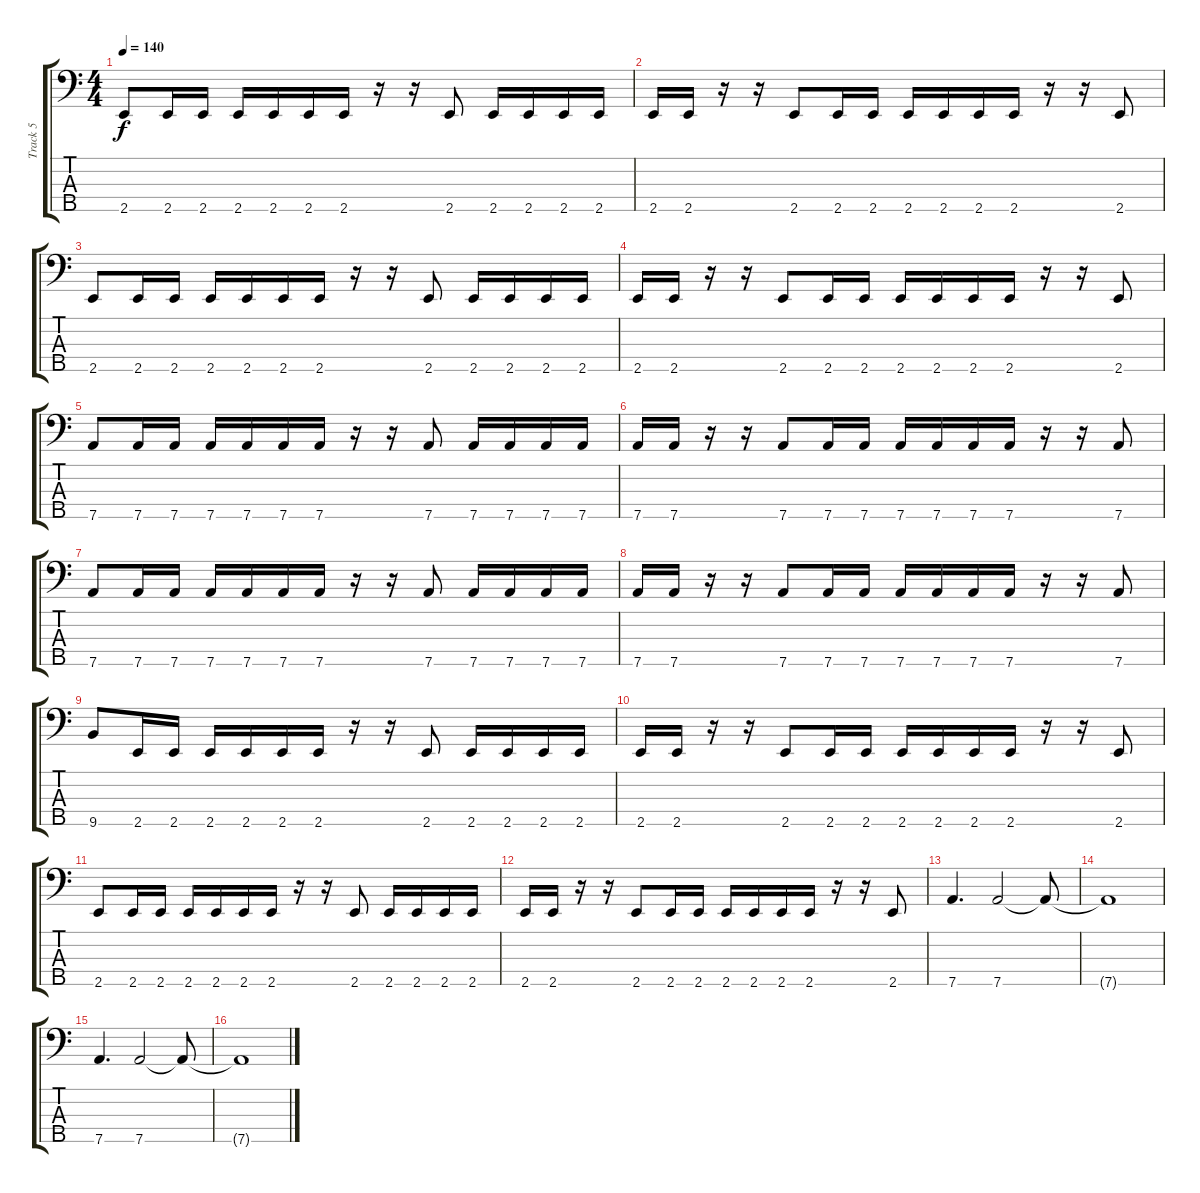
\track ("Track 5" "Track 5") {instrument electricbasspick}
\staff {score tabs}
\tuning (Bb2 F2 C2 G1 D1) {hide}
\ts (4 4)
\tempo 140
\clef f4
\ks c
2.5.8{dy f} 2.5.16 2.5.16 2.5.16 2.5.16 2.5.16 2.5.16 r.16 r.16 2.5.8 2.5.16 2.5.16 2.5.16 2.5.16 |
2.5.16 2.5.16 r.16 r.16 2.5.8 2.5.16 2.5.16 2.5.16 2.5.16 2.5.16 2.5.16 r.16 r.16 2.5.8 |
2.5.8 2.5.16 2.5.16 2.5.16 2.5.16 2.5.16 2.5.16 r.16 r.16 2.5.8 2.5.16 2.5.16 2.5.16 2.5.16 |
2.5.16 2.5.16 r.16 r.16 2.5.8 2.5.16 2.5.16 2.5.16 2.5.16 2.5.16 2.5.16 r.16 r.16 2.5.8 |
7.5.8 7.5.16 7.5.16 7.5.16 7.5.16 7.5.16 7.5.16 r.16 r.16 7.5.8 7.5.16 7.5.16 7.5.16 7.5.16 |
7.5.16 7.5.16 r.16 r.16 7.5.8 7.5.16 7.5.16 7.5.16 7.5.16 7.5.16 7.5.16 r.16 r.16 7.5.8 |
7.5.8 7.5.16 7.5.16 7.5.16 7.5.16 7.5.16 7.5.16 r.16 r.16 7.5.8 7.5.16 7.5.16 7.5.16 7.5.16 |
7.5.16 7.5.16 r.16 r.16 7.5.8 7.5.16 7.5.16 7.5.16 7.5.16 7.5.16 7.5.16 r.16 r.16 7.5.8 |
9.5.8 2.5.16 2.5.16 2.5.16 2.5.16 2.5.16 2.5.16 r.16 r.16 2.5.8 2.5.16 2.5.16 2.5.16 2.5.16 |
2.5.16 2.5.16 r.16 r.16 2.5.8 2.5.16 2.5.16 2.5.16 2.5.16 2.5.16 2.5.16 r.16 r.16 2.5.8 |
2.5.8 2.5.16 2.5.16 2.5.16 2.5.16 2.5.16 2.5.16 r.16 r.16 2.5.8 2.5.16 2.5.16 2.5.16 2.5.16 |
2.5.16 2.5.16 r.16 r.16 2.5.8 2.5.16 2.5.16 2.5.16 2.5.16 2.5.16 2.5.16 r.16 r.16 2.5.8 |
7.5.4{d} 7.5.2 7.5{t}.8 |
7.5{t}.1 |
7.5.4{d} 7.5.2 7.5{t}.8 |
7.5{t}.1
